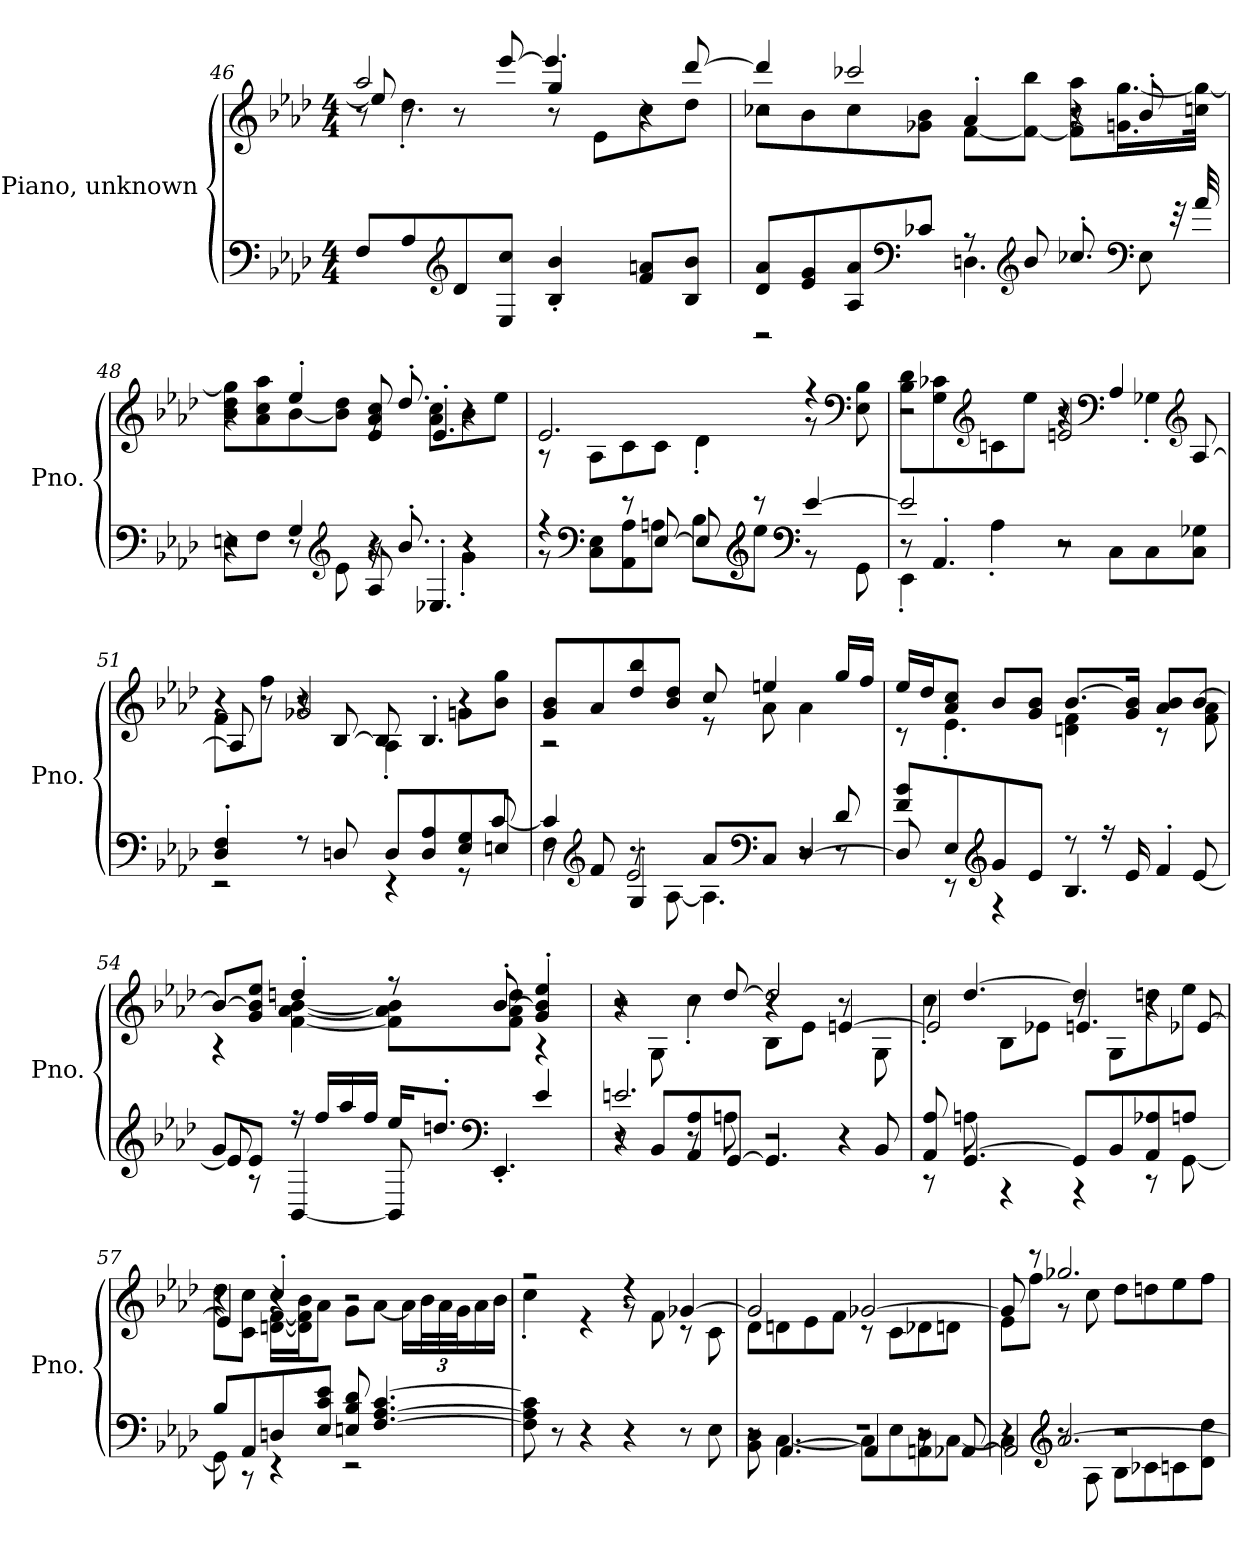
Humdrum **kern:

**kern	**kern
*part1	*part1
*staff2	*staff1
*I"Piano, unknown	*
*I'Pno.	*
*clefF4	*clefG2
*k[b-e-a-d-]	*k[b-e-a-d-]
*M4/4	*M4/4
=46	=46
*	*^
*	*	*^
8F/L	2aa-/	8r	8ee-/]
8A-/	.	4.dd-'\	8r
*clefG2	*	*	*
8d-/	.	.	8r
8E-/ 8cc/J	.	.	[8eee-/
4B-/' 4b-/'	4gg/	8r	4.eee-/]
.	.	8e-\L	.
8f/ 8an/L	4r	8cc\	.
8B-/ 8b-/J	.	8dd-\J	[8ddd-/
!!LO:LB:g=z	!!	!!
=47	=47	=47	=47
*^	*	*	*
8d-/ 8a-/L	2r	2r	8cc-X\L	4ddd-/]
8e-/ 8g/	.	.	8b-\	.
8A-/ 8a-/	.	.	8cc-\	2ccc-X/
*clefF4	*	*	*	*
8c-X/J	.	.	8g-X\ 8b-\J	.
8r	4.Dn\	4a-'/	[8f\L	.
*clefG2	*	*	*	*
8b-/	.	.	8f\_ 8bb-\J	.
8.cc-X'/	.	8r	8f\] 8aa-\L	4r
*clefF4	*	*	*	*
.	8E-\	8b-'/	16.gn\ [16.gg\L	.
32r	.	.	.	.
32a-/	.	.	32ccn\ 32gg\_JJk	.
=48	=48	=48	=48	=48
*	*^	*	*	*
2r	8En\L	4r	2r	8b-\ 8dd-\ 8gg\]L	4r
.	8F\J	.	.	8a-\ 8cc\ 8aa-\	.
.	8r	4G/	.	[8b-\	4ee-'/
*clefG2	*	*	*	*	*
.	8e-\	.	.	8b-\] 8dd-\J	.
16r	4r	8A-/	16r	8r	8e-/ 8a-/ 8cc/
8.b-'/	.	.	8.dd-'/	.	.
.	.	4.E-X'/	.	8a-\ 8cc\L	4.e-'/
4r	4g'\	.	4r	8b-\	.
.	.	.	.	8ee-\J	.
*	*v	*v	*	*	*
*	*	*	*v	*v
!!LO:LB:g=z
=49	=49	=49	=49
4r	8r	2.e-/	8r
*clefF4	*	*	*
.	8C\ 8E-\L	.	8A-\L
8r	8AA-\ 8A-\	.	8c\
[8E-/	8An\J	.	8c\J
8E-/]	8B-\L	.	4d-'\
*clefG2	*	*	*
8r	8ee-\J	.	.
*clefF4	*	*	*
[4e-/	8r	4r	8r
*	*	*clefF4	*
.	8GG\	.	8E-\ 8B-\
=50	=50	=50	=50
*	*^	*	*^
2e-/]	4EE-'\	8r	2r	8B-\ 8d-\L	2r
.	.	4.AA-'/	.	8G\ 8c-X\	.
*	*	*	*clefG2	*	*
.	4A-'\	.	.	8cn\	.
.	.	.	.	8ee-\J	.
2r	8r	2r	2en/	4r	8r
*	*	*	*clefF4	*	*
.	8C\L	.	.	.	4A-/
.	8C\	.	.	4G-X'\	.
*	*	*	*clefG2	*	*
.	8C\ 8G-X\J	.	.	.	[8A-/
*	*v	*v	*	*	*
!!LO:LB:g=z	!!	!!
=51	=51	=51	=51	=51
4D-/' 4F/'	2r	4r	8f\L	8A-/]
.	.	.	8ff\J	8r
8r	.	2g-X/	4r	8r
8Dn/	.	.	.	[8B-/
8D/L	4r	.	4A-'\	8B-/]
8D/ 8A-/	.	.	.	4.B-'/
8E-/ 8G/	8r	4r	8gn\L	.
8En/J	[8c/	.	8b-\ 8gg\J	.
*	*	*	*v	*v
=52	=52	=52	=52
*	*^	*	*
8r	4F\	4c/]	8g/ 8b-/L	2r
*clefG2	*	*	*	*
8f/	.	.	8a-/	.
4G'/	8r	2e-/	8dd-/ 8bb-/	.
.	[8A-\	.	8b-/ 8dd-/J	.
8a-/L	4.A-\]	.	8cc/	8r
*clefF4	*	*	*	*
8C/J	.	.	4een/	8a-\
8r	.	[4D-/	.	4a-\
8d-/	8r	.	16gg/LL	.
.	.	.	16ff/JJ	.
*	*v	*v	*	*
!!LO:LB:g=z	!!
=53	=53	=53	=53
8f/ 8b-/L	8D-/]	16ee-/LL	8r
.	.	16dd-/J	.
8E-/	8r	8a-/ 8cc/J	4.e-'\
*clefG2	*	*	*
8g/	4r	8b-/L	.
8e-/J	.	8g/ 8b-/J	.
8r	4.B-/	[8.b-/L	4dn\ 4f\
16r	.	.	.
16e-/	.	16g/ 16b-/]Jk	.
4f'/	.	8a-/ 8b-/L	8r
.	[8e-/	[8b-/J	8f\ 8a-\
=54	=54	=54	=54
8g/L	8e-/]	8b-/L_	4r
8e-/J	8r	8g/ 8b-/] 8ee-/J	.
16r	[4BB-/	4ddn'/	[4f\ [4a-\ [4b-\
16ff/LL	.	.	.
16aa-/	.	.	.
16ff/JJ	.	.	.
16ee-/KL	8BB-/]	8r	8f\] 8a-\] 8b-\]L
8.ddn'/J	.	.	.
*clefF4	*	*	*
.	4.EE-'/	[8b-'/	8f\ 8a-\ 8dd\J
4e-/	.	4g/' 4b-/]' 4ee-/'	4r
!!LO:PB:g=z
=55	=55	=55	=55
*	*^	*	*^
2.en/	4r	8r	4r	8r	2r
.	.	8BB-/L	.	8G\	.
.	8r	8AA-/ 8A-/	8r	4cc'\	.
.	8An\	[8GG/J	[8dd-/	.	.
.	2r	4.GG/]	2dd-/]	8B-\L	4r
.	.	.	.	8e-\J	.
4r	.	.	.	8r	[4en/
.	.	8BB-/	.	8G\	.
*	*v	*v	*	*	*
=56	=56	=56	=56	=56
8AA-/ 8A-/	8r	8r	4cc'\	2e/]
[4.GG/	8An\	[4.dd-/	.	.
.	4r	.	8B-\L	.
.	.	.	8e-X\J	.
8GG/L]	4r	4dd-/]	8r	4.en/
8BB-/	.	.	8G\L	.
8AA-/ 8A-X/	8r	4r	8ddn\	.
8An/J	[8GG\	.	8ee-\J	[8e-X/
!!LO:LB:g=z	!!	!!
=57	=57	=57	=57	=57
8B-/L	8GG\]	4r	8dd-\L	4e-/]
8AA-/	8r	.	8c\ 8cc\J	.
8Dn/	4r	4cc'/	[16dn\ [16f\LL	4r
.	.	.	16d\] 16f\] 16b-\J	.
8E-/ 8c/ 8e-/J	.	.	8a-\J	.
8En/ 8B-/ 8d-/	2r	2r	8g\L	2r
[4.F/ [4.A-/ [4.c/	.	.	[8a-\J	.
.	.	.	16a-\LL]	.
*	*	*	*Xbrackettup	*
.	.	.	48b-\L	.
.	.	.	48a-\	.
.	.	.	48g\J	.
.	.	.	16a-\	.
.	.	.	16b-\JJ	.
*v	*v	*	*	*
*	*	*v	*v
=58	=58	=58
8F\] 8A-\] 8c\]	2r	4cc'\
8r	.	.
4r	.	4r
4r	4r	8r
.	.	8f\
8r	[4g-X/	8r
8E-\	.	8c\
=59	=59	=59
*^	*	*
*	*^	*	*
1r	8BB-\ 8D-\	8r	2g-/]	8d-\L
.	[4.C\	[4.AA-/	.	8dn\
.	.	.	.	8e-\
.	.	.	.	8f\J
.	8C\L]	4AA-/]	[2g-X/	8r
.	8E-\	.	.	8c\L
.	8AAn\ 8D-\	8r	.	8d-X\
.	[8C\J	[8AA-X/	.	8dn\J
!!LO:LB:g=z	!!
=60	=60	=60	=60	=60
4r	4C\]	2AA-/]	8g-/]	8e-\L
.	.	.	8r	8ff\J
*clefG2	*	*	*	*
[2.a-/	8r	.	2.gg-X/	8r
.	8A-\	.	.	8cc\
.	8B-\L	2r	.	8dd-\L
.	8c-X\	.	.	8ddn\
.	8cn\	.	.	8ee-\
.	8d-\ 8dd-\J	.	.	8ff\J
*v	*v	*v	*	*
*	*v	*v
=	=
*-	*-
